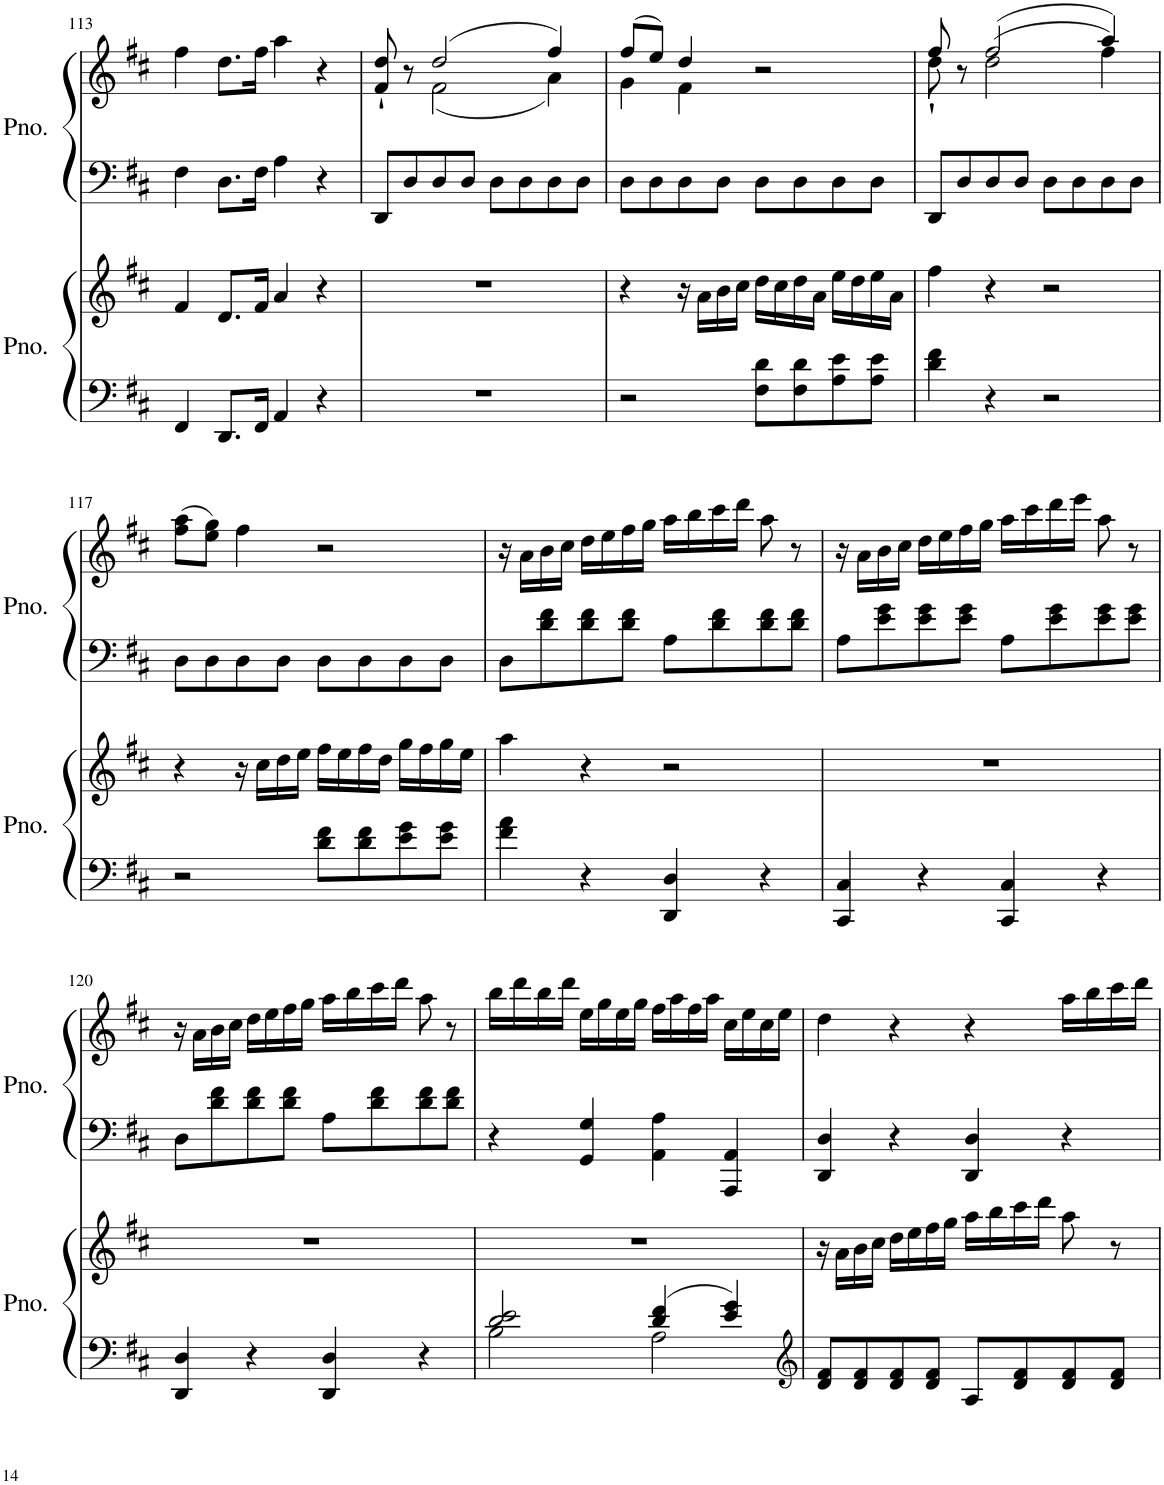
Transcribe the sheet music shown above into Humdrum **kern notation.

**kern	**kern	**kern	**kern
*part2	*part2	*part1	*part1
*staff4	*staff3	*staff2	*staff1
*I"Piano	*	*I"Piano	*
*I'Pno.	*	*I'Pno.	*
!!LO:PB:g=z
*clefF4	*clefG2	*clefF4	*clefG2
*k[f#c#]	*k[f#c#]	*k[f#c#]	*k[f#c#]
*M4/4	*M4/4	*M4/4	*M4/4
*met(c)	*met(c)	*met(c)	*met(c)
=113	=113	=113	=113
4FF#/	4f#/	4F#\	4ff#\
8.DD/L	8.d/L	8.D\L	8.dd\L
16FF#/Jk	16f#/Jk	16F#\Jk	16ff#\Jk
4AA/	4a/	4A\	4aa\
4r	4r	4r	4r
=114	=114	=114	=114
*	*	*	*^
1r	1r	8DD/L	8f#/` 8dd/`	4ryy
.	.	8D/	8r	.
.	.	8D/	(2dd/	(2f#\
.	.	8D/J	.	.
.	.	8D\L	.	.
.	.	8D\	.	.
.	.	8D\	4ff#/)	4a\)
.	.	8D\J	.	.
=115	=115	=115	=115	=115
2r	4r	8D\L	(8ff#/L	4g\
.	.	8D\	8ee/J)	.
.	16r	8D\	4dd/	4f#\
.	16a\LL	.	.	.
.	16b\	8D\J	.	.
.	16cc#\JJ	.	.	.
8F#\ 8d\L	16dd\LL	8D\L	2r	2ryy
.	16cc#\	.	.	.
8F#\ 8d\	16dd\	8D\	.	.
.	16a\JJ	.	.	.
8A\ 8e\	16ee\LL	8D\	.	.
.	16dd\	.	.	.
8A\ 8e\J	16ee\	8D\J	.	.
.	16a\JJ	.	.	.
=116	=116	=116	=116	=116
4d\ 4f#\	4ff#\	8DD/L	8dd`\	8ff#/
.	.	8D/	8r	8ryy
4r	4r	8D/	((2dd\	2ff#/
.	.	8D/J	.	.
2r	2r	8D\L	.	.
.	.	8D\	.	.
.	.	8D\	4ff#\))	4aa/
.	.	8D\J	.	.
*	*	*	*v	*v
!!LO:LB:g=z
=117	=117	=117	=117
2r	4r	8D\L	(8ff#\ 8aa\L
.	.	8D\	8ee\ 8gg\J)
.	16r	8D\	4ff#\
.	16cc#\LL	.	.
.	16dd\	8D\J	.
.	16ee\JJ	.	.
8d\ 8f#\L	16ff#\LL	8D\L	2r
.	16ee\	.	.
8d\ 8f#\	16ff#\	8D\	.
.	16dd\JJ	.	.
8e\ 8g\	16gg\LL	8D\	.
.	16ff#\	.	.
8e\ 8g\J	16gg\	8D\J	.
.	16ee\JJ	.	.
=118	=118	=118	=118
4f#\ 4a\	4aa\	8D\L	16r
.	.	.	16a\LL
.	.	8d\ 8f#\	16b\
.	.	.	16cc#\JJ
4r	4r	8d\ 8f#\	16dd\LL
.	.	.	16ee\
.	.	8d\ 8f#\J	16ff#\
.	.	.	16gg\JJ
4DD/ 4D/	2r	8A\L	16aa\LL
.	.	.	16bb\
.	.	8d\ 8f#\	16ccc#\
.	.	.	16ddd\JJ
4r	.	8d\ 8f#\	8aa\
.	.	8d\ 8f#\J	8r
=119	=119	=119	=119
4CC#/ 4C#/	1r	8A\L	16r
.	.	.	16a\LL
.	.	8e\ 8g\	16b\
.	.	.	16cc#\JJ
4r	.	8e\ 8g\	16dd\LL
.	.	.	16ee\
.	.	8e\ 8g\J	16ff#\
.	.	.	16gg\JJ
4CC#/ 4C#/	.	8A\L	16aa\LL
.	.	.	16ccc#\
.	.	8e\ 8g\	16ddd\
.	.	.	16eee\JJ
4r	.	8e\ 8g\	8aa\
.	.	8e\ 8g\J	8r
!!LO:LB:g=z
=120	=120	=120	=120
4DD/ 4D/	1r	8D\L	16r
.	.	.	16a\LL
.	.	8d\ 8f#\	16b\
.	.	.	16cc#\JJ
4r	.	8d\ 8f#\	16dd\LL
.	.	.	16ee\
.	.	8d\ 8f#\J	16ff#\
.	.	.	16gg\JJ
4DD/ 4D/	.	8A\L	16aa\LL
.	.	.	16bb\
.	.	8d\ 8f#\	16ccc#\
.	.	.	16ddd\JJ
4r	.	8d\ 8f#\	8aa\
.	.	8d\ 8f#\J	8r
=121	=121	=121	=121
*^	*	*	*
2d/ 2e/	2B\	1r	4r	16bb\LL
.	.	.	.	16ddd\
.	.	.	.	16bb\
.	.	.	.	16ddd\JJ
.	.	.	4GG/ 4G/	16ee\LL
.	.	.	.	16gg\
.	.	.	.	16ee\
.	.	.	.	16gg\JJ
4d/ 4f#/	2A\	.	4AA\ 4A\	16ff#\LL
.	.	.	.	16aa\
.	.	.	.	16ff#\
.	.	.	.	16aa\JJ
4e/ 4g/	.	.	4AAA/ 4AA/	16cc#\LL
.	.	.	.	16ee\
.	.	.	.	16cc#\
.	.	.	.	16ee\JJ
*v	*v	*	*	*
=122	=122	=122	=122
*clefG2	*	*	*
8d/ 8f#/L	16r	4DD/ 4D/	4dd\
.	16a\LL	.	.
8d/ 8f#/	16b\	.	.
.	16cc#\JJ	.	.
8d/ 8f#/	16dd\LL	4r	4r
.	16ee\	.	.
8d/ 8f#/J	16ff#\	.	.
.	16gg\JJ	.	.
8A/L	16aa\LL	4DD/ 4D/	4r
.	16bb\	.	.
8d/ 8f#/	16ccc#\	.	.
.	16ddd\JJ	.	.
8d/ 8f#/	8aa\	4r	16aa\LL
.	.	.	16bb\
8d/ 8f#/J	8r	.	16ccc#\
.	.	.	16ddd\JJ
=	=	=	=
*-	*-	*-	*-
